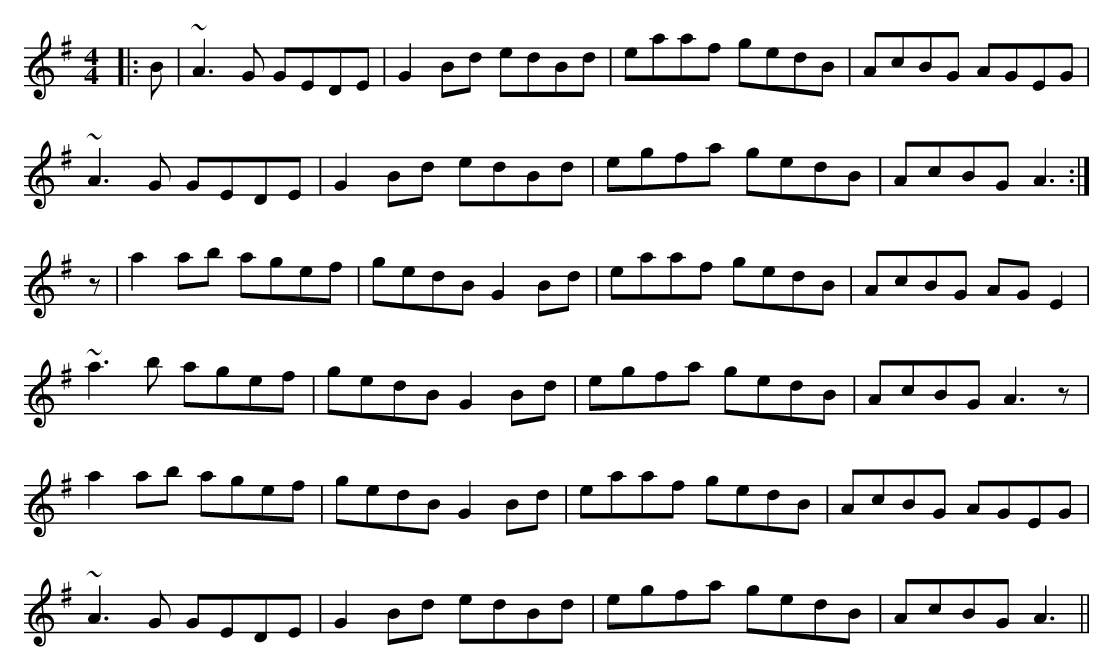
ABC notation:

X:1
M:4/4
K:Ador
|:B|~A3G GEDE|G2Bd edBd|eaaf gedB|AcBG AGEG|
~A3G GEDE|G2Bd edBd|egfa gedB|AcBG A3:|
z|a2ab agef|gedB G2Bd|eaaf gedB|AcBG AGE2|
~a3b agef|gedB G2Bd|egfa gedB|AcBG A3z|
a2ab agef|gedB G2Bd|eaaf gedB|AcBG AGEG|
~A3G GEDE|G2Bd edBd|egfa gedB|AcBG A3||
